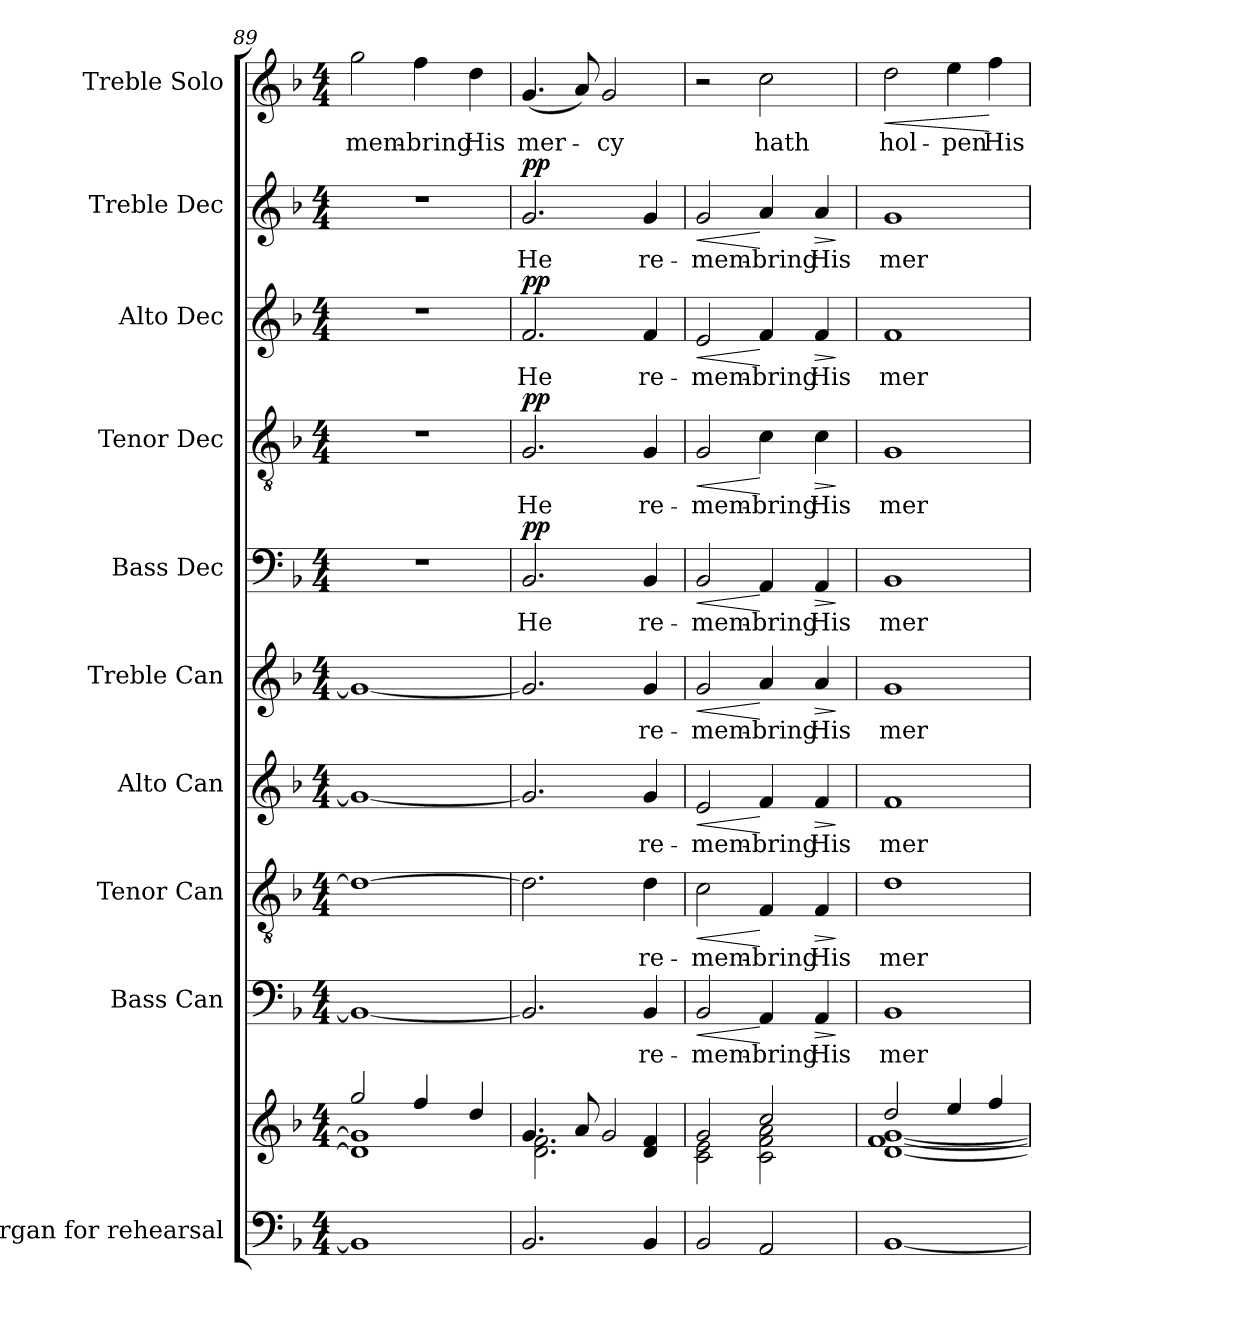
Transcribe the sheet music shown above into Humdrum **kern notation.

**kern	**kern	**kern	**text	**dynam	**kern	**text	**dynam	**kern	**text	**dynam	**kern	**text	**dynam	**kern	**text	**dynam	**kern	**text	**dynam	**kern	**text	**dynam	**kern	**text	**dynam	**kern	**text	**dynam
*part10	*part10	*part9	*part9	*part9	*part8	*part8	*part8	*part7	*part7	*part7	*part6	*part6	*part6	*part5	*part5	*part5	*part4	*part4	*part4	*part3	*part3	*part3	*part2	*part2	*part2	*part1	*part1	*part1
*staff11	*staff10	*staff9	*staff9	*staff9	*staff8	*staff8	*staff8	*staff7	*staff7	*staff7	*staff6	*staff6	*staff6	*staff5	*staff5	*staff5	*staff4	*staff4	*staff4	*staff3	*staff3	*staff3	*staff2	*staff2	*staff2	*staff1	*staff1	*staff1
*I"Organ for  rehearsal	*	*I"Bass Can	*	*	*I"Tenor Can	*	*	*I"Alto Can	*	*	*I"Treble Can	*	*	*I"Bass Dec	*	*	*I"Tenor Dec	*	*	*I"Alto Dec	*	*	*I"Treble Dec	*	*	*I"Treble Solo	*	*
*I'Org.	*	*I'B.	*	*	*I'T.	*	*	*I'A.	*	*	*I'Tr.	*	*	*I'B.	*	*	*I'T.	*	*	*I'A.	*	*	*I'Tr.	*	*	*I'Tr. Solo	*	*
*clefF4	*clefG2	*clefF4	*	*	*clefGv2	*	*	*clefG2	*	*	*clefG2	*	*	*clefF4	*	*	*clefGv2	*	*	*clefG2	*	*	*clefG2	*	*	*clefG2	*	*
*	*	*	*	*	*ITrd7c12	*	*	*	*	*	*	*	*	*	*	*	*ITrd7c12	*	*	*	*	*	*	*	*	*	*	*
*k[b-]	*k[b-]	*k[b-]	*	*	*k[b-]	*	*	*k[b-]	*	*	*k[b-]	*	*	*k[b-]	*	*	*k[b-]	*	*	*k[b-]	*	*	*k[b-]	*	*	*k[b-]	*	*
*F:	*F:	*F:	*	*	*F:	*	*	*F:	*	*	*F:	*	*	*F:	*	*	*F:	*	*	*F:	*	*	*F:	*	*	*F:	*	*
*M4/4	*M4/4	*M4/4	*	*	*M4/4	*	*	*M4/4	*	*	*M4/4	*	*	*M4/4	*	*	*M4/4	*	*	*M4/4	*	*	*M4/4	*	*	*M4/4	*	*
=89	=89	=89	=89	=89	=89	=89	=89	=89	=89	=89	=89	=89	=89	=89	=89	=89	=89	=89	=89	=89	=89	=89	=89	=89	=89	=89	=89	=89
*	*^	*	*	*	*	*	*	*	*	*	*	*	*	*	*	*	*	*	*	*	*	*	*	*	*	*	*	*
!	!	!	!	!	!	!	!	!	!	!	!	!	!	!	!	!	!	!	!	!	!	!	!	!	!	!	!	!LO:LY:b:color=#000000	!
1BB-i]	2ggi/	1di] 1gi]	1BB-i_	.	.	1Di_	.	.	1gi_	.	.	1gi_	.	.	1r	.	.	1r	.	.	1r	.	.	1r	.	.	2ggi\	-mem-	.
!	!	!	!	!	!	!	!	!	!	!	!	!	!	!	!	!	!	!	!	!	!	!	!	!	!	!	!	!LO:LY:b:color=#000000	!
.	4ffi/	.	.	.	.	.	.	.	.	.	.	.	.	.	.	.	.	.	.	.	.	.	.	.	.	.	4ffi\	-bring	.
!	!	!	!	!	!	!	!	!	!	!	!	!	!	!	!	!	!	!	!	!	!	!	!	!	!	!	!	!LO:LY:b:color=#000000	!
.	4ddi/	.	.	.	.	.	.	.	.	.	.	.	.	.	.	.	.	.	.	.	.	.	.	.	.	.	4ddi\	His	.
=90	=90	=90	=90	=90	=90	=90	=90	=90	=90	=90	=90	=90	=90	=90	=90	=90	=90	=90	=90	=90	=90	=90	=90	=90	=90	=90	=90	=90	=90
!	!	!	!	!	!	!	!	!	!	!	!	!	!	!	!	!LO:LY:b:color=#000000	!	!	!	!	!	!	!	!	!	!	!	!	!
!	!	!	!	!	!	!	!	!	!	!	!	!	!	!	!	!	!	!	!LO:LY:b:color=#000000	!	!	!	!	!	!	!	!	!	!
!	!	!	!	!	!	!	!	!	!	!	!	!	!	!	!	!	!	!	!	!	!	!LO:LY:b:color=#000000	!	!	!	!	!	!	!
!	!	!	!	!	!	!	!	!	!	!	!	!	!	!	!	!	!	!	!	!	!	!	!	!	!LO:LY:b:color=#000000	!	!	!	!
!	!	!	!	!	!	!	!	!	!	!	!	!	!	!	!	!	!	!	!	!	!	!	!	!	!	!	!	!LO:LY:b:color=#000000	!
2.BB-i/	4.gi/	2.di\ 2.fi	2.BB-i/]	.	.	2.Di\]	.	.	2.gi/]	.	.	2.gi/]	.	.	2.BB-i/	He	pp	2.GGi/	He	pp	2.fi/	He	pp	2.gi/	He	pp	(4.gi/	mer-	.
.	8ai/	.	.	.	.	.	.	.	.	.	.	.	.	.	.	.	.	.	.	.	.	.	.	.	.	.	8ai/)	.	.
!	!	!	!	!	!	!	!	!	!	!	!	!	!	!	!	!	!	!	!	!	!	!	!	!	!	!	!	!LO:LY:b:color=#000000	!
.	2gi/	.	.	.	.	.	.	.	.	.	.	.	.	.	.	.	.	.	.	.	.	.	.	.	.	.	2gi/	-cy	.
!	!	!	!	!LO:LY:b:color=#000000	!	!	!	!	!	!	!	!	!	!	!	!	!	!	!	!	!	!	!	!	!	!	!	!	!
!	!	!	!	!	!	!	!LO:LY:b:color=#000000	!	!	!	!	!	!	!	!	!	!	!	!	!	!	!	!	!	!	!	!	!	!
!	!	!	!	!	!	!	!	!	!	!LO:LY:b:color=#000000	!	!	!	!	!	!	!	!	!	!	!	!	!	!	!	!	!	!	!
!	!	!	!	!	!	!	!	!	!	!	!	!	!LO:LY:b:color=#000000	!	!	!	!	!	!	!	!	!	!	!	!	!	!	!	!
!	!	!	!	!	!	!	!	!	!	!	!	!	!	!	!	!LO:LY:b:color=#000000	!	!	!	!	!	!	!	!	!	!	!	!	!
!	!	!	!	!	!	!	!	!	!	!	!	!	!	!	!	!	!	!	!LO:LY:b:color=#000000	!	!	!	!	!	!	!	!	!	!
!	!	!	!	!	!	!	!	!	!	!	!	!	!	!	!	!	!	!	!	!	!	!LO:LY:b:color=#000000	!	!	!	!	!	!	!
!	!	!	!	!	!	!	!	!	!	!	!	!	!	!	!	!	!	!	!	!	!	!	!	!	!LO:LY:b:color=#000000	!	!	!	!
4BB-i/	.	4di/ 4fi	4BB-i/	re-	.	4Di\	re-	.	4gi/	re-	.	4gi/	re-	.	4BB-i/	re-	.	4GGi/	re-	.	4fi/	re-	.	4gi/	re-	.	.	.	.
=91	=91	=91	=91	=91	=91	=91	=91	=91	=91	=91	=91	=91	=91	=91	=91	=91	=91	=91	=91	=91	=91	=91	=91	=91	=91	=91	=91	=91	=91
!	!	!	!	!LO:LY:b:color=#000000	!LO:HP:b	!	!	!	!	!	!	!	!	!	!	!	!	!	!	!	!	!	!	!	!	!	!	!	!
!	!	!	!	!	!	!	!LO:LY:b:color=#000000	!LO:HP:b	!	!	!	!	!	!	!	!	!	!	!	!	!	!	!	!	!	!	!	!	!
!	!	!	!	!	!	!	!	!	!	!LO:LY:b:color=#000000	!LO:HP:b	!	!	!	!	!	!	!	!	!	!	!	!	!	!	!	!	!	!
!	!	!	!	!	!	!	!	!	!	!	!	!	!LO:LY:b:color=#000000	!LO:HP:b	!	!	!	!	!	!	!	!	!	!	!	!	!	!	!
!	!	!	!	!	!	!	!	!	!	!	!	!	!	!	!	!LO:LY:b:color=#000000	!LO:HP:b	!	!	!	!	!	!	!	!	!	!	!	!
!	!	!	!	!	!	!	!	!	!	!	!	!	!	!	!	!	!	!	!LO:LY:b:color=#000000	!LO:HP:b	!	!	!	!	!	!	!	!	!
!	!	!	!	!	!	!	!	!	!	!	!	!	!	!	!	!	!	!	!	!	!	!LO:LY:b:color=#000000	!LO:HP:b	!	!	!	!	!	!
!	!	!	!	!	!	!	!	!	!	!	!	!	!	!	!	!	!	!	!	!	!	!	!	!	!LO:LY:b:color=#000000	!LO:HP:b	!	!	!
2BB-i/	2gi/	2ci\ 2ei	2BB-i/	-mem-	<	2Ci\	-mem-	<	2ei/	-mem-	<	2gi/	-mem-	<	2BB-i/	-mem-	<	2GGi/	-mem-	<	2ei/	-mem-	<	2gi/	-mem-	<	2r	.	.
!	!	!	!	!LO:LY:b:color=#000000	!	!	!	!	!	!	!	!	!	!	!	!	!	!	!	!	!	!	!	!	!	!	!	!	!
!	!	!	!	!	!	!	!LO:LY:b:color=#000000	!	!	!	!	!	!	!	!	!	!	!	!	!	!	!	!	!	!	!	!	!	!
!	!	!	!	!	!	!	!	!	!	!LO:LY:b:color=#000000	!	!	!	!	!	!	!	!	!	!	!	!	!	!	!	!	!	!	!
!	!	!	!	!	!	!	!	!	!	!	!	!	!LO:LY:b:color=#000000	!	!	!	!	!	!	!	!	!	!	!	!	!	!	!	!
!	!	!	!	!	!	!	!	!	!	!	!	!	!	!	!	!LO:LY:b:color=#000000	!	!	!	!	!	!	!	!	!	!	!	!	!
!	!	!	!	!	!	!	!	!	!	!	!	!	!	!	!	!	!	!	!LO:LY:b:color=#000000	!	!	!	!	!	!	!	!	!	!
!	!	!	!	!	!	!	!	!	!	!	!	!	!	!	!	!	!	!	!	!	!	!LO:LY:b:color=#000000	!	!	!	!	!	!	!
!	!	!	!	!	!	!	!	!	!	!	!	!	!	!	!	!	!	!	!	!	!	!	!	!	!LO:LY:b:color=#000000	!	!	!	!
!	!	!	!	!	!	!	!	!	!	!	!	!	!	!	!	!	!	!	!	!	!	!	!	!	!	!	!	!LO:LY:b:color=#000000	!
2AAi/	2cci/	2ci\ 2fi 2ai	4AAi/	-bring	[	4FFi/	-bring	[	4fi/	-bring	[	4ai/	-bring	[	4AAi/	-bring	[	4Ci\	-bring	[	4fi/	-bring	[	4ai/	-bring	[	2cci\	hath	.
!	!	!	!	!LO:LY:b:color=#000000	!LO:HP:b	!	!	!	!	!	!	!	!	!	!	!	!	!	!	!	!	!	!	!	!	!	!	!	!
!	!	!	!	!	!	!	!LO:LY:b:color=#000000	!LO:HP:b	!	!	!	!	!	!	!	!	!	!	!	!	!	!	!	!	!	!	!	!	!
!	!	!	!	!	!	!	!	!	!	!LO:LY:b:color=#000000	!LO:HP:b	!	!	!	!	!	!	!	!	!	!	!	!	!	!	!	!	!	!
!	!	!	!	!	!	!	!	!	!	!	!	!	!LO:LY:b:color=#000000	!LO:HP:b	!	!	!	!	!	!	!	!	!	!	!	!	!	!	!
!	!	!	!	!	!	!	!	!	!	!	!	!	!	!	!	!LO:LY:b:color=#000000	!LO:HP:b	!	!	!	!	!	!	!	!	!	!	!	!
!	!	!	!	!	!	!	!	!	!	!	!	!	!	!	!	!	!	!	!LO:LY:b:color=#000000	!LO:HP:b	!	!	!	!	!	!	!	!	!
!	!	!	!	!	!	!	!	!	!	!	!	!	!	!	!	!	!	!	!	!	!	!LO:LY:b:color=#000000	!LO:HP:b	!	!	!	!	!	!
!	!	!	!	!	!	!	!	!	!	!	!	!	!	!	!	!	!	!	!	!	!	!	!	!	!LO:LY:b:color=#000000	!LO:HP:b	!	!	!
.	.	.	4AAi/	His	>	4FFi/	His	>	4fi/	His	>	4ai/	His	>	4AAi/	His	>	4Ci\	His	>	4fi/	His	>	4ai/	His	>	.	.	.
*	*v	*v	*	*	*	*	*	*	*	*	*	*	*	*	*	*	*	*	*	*	*	*	*	*	*	*	*	*	*
.	.	.	.	]	.	.	]	.	.	]	.	.	]	.	.	]	.	.	]	.	.	]	.	.	]	.	.	.
!!LO:PB:g=z
=92	=92	=92	=92	=92	=92	=92	=92	=92	=92	=92	=92	=92	=92	=92	=92	=92	=92	=92	=92	=92	=92	=92	=92	=92	=92	=92	=92	=92
*	*^	*	*	*	*	*	*	*	*	*	*	*	*	*	*	*	*	*	*	*	*	*	*	*	*	*	*	*
!	!	!	!	!LO:LY:b:color=#000000	!	!	!	!	!	!	!	!	!	!	!	!	!	!	!	!	!	!	!	!	!	!	!	!	!
!	!	!	!	!	!	!	!LO:LY:b:color=#000000	!	!	!	!	!	!	!	!	!	!	!	!	!	!	!	!	!	!	!	!	!	!
!	!	!	!	!	!	!	!	!	!	!LO:LY:b:color=#000000	!	!	!	!	!	!	!	!	!	!	!	!	!	!	!	!	!	!	!
!	!	!	!	!	!	!	!	!	!	!	!	!	!LO:LY:b:color=#000000	!	!	!	!	!	!	!	!	!	!	!	!	!	!	!	!
!	!	!	!	!	!	!	!	!	!	!	!	!	!	!	!	!LO:LY:b:color=#000000	!	!	!	!	!	!	!	!	!	!	!	!	!
!	!	!	!	!	!	!	!	!	!	!	!	!	!	!	!	!	!	!	!LO:LY:b:color=#000000	!	!	!	!	!	!	!	!	!	!
!	!	!	!	!	!	!	!	!	!	!	!	!	!	!	!	!	!	!	!	!	!	!LO:LY:b:color=#000000	!	!	!	!	!	!	!
!	!	!	!	!	!	!	!	!	!	!	!	!	!	!	!	!	!	!	!	!	!	!	!	!	!LO:LY:b:color=#000000	!	!	!	!
!	!	!	!	!	!	!	!	!	!	!	!	!	!	!	!	!	!	!	!	!	!	!	!	!	!	!	!	!LO:LY:b:color=#000000	!LO:HP:b
[1BB-i	2ddi/	[1di [1fi [1gi	1BB-i	mer-	.	1Di	mer-	.	1fi	mer-	.	1gi	mer-	.	1BB-i	mer-	.	1GGi	mer-	.	1fi	mer-	.	1gi	mer-	.	2ddi\	hol-	<
!	!	!	!	!	!	!	!	!	!	!	!	!	!	!	!	!	!	!	!	!	!	!	!	!	!	!	!	!LO:LY:b:color=#000000	!
.	4eei/	.	.	.	.	.	.	.	.	.	.	.	.	.	.	.	.	.	.	.	.	.	.	.	.	.	4eei\	-pen	.
!	!	!	!	!	!	!	!	!	!	!	!	!	!	!	!	!	!	!	!	!	!	!	!	!	!	!	!	!LO:LY:b:color=#000000	!
.	4ffi/	.	.	.	.	.	.	.	.	.	.	.	.	.	.	.	.	.	.	.	.	.	.	.	.	.	4ffi\	His	[
*	*v	*v	*	*	*	*	*	*	*	*	*	*	*	*	*	*	*	*	*	*	*	*	*	*	*	*	*	*	*
=	=	=	=	=	=	=	=	=	=	=	=	=	=	=	=	=	=	=	=	=	=	=	=	=	=	=	=	=
*-	*-	*-	*-	*-	*-	*-	*-	*-	*-	*-	*-	*-	*-	*-	*-	*-	*-	*-	*-	*-	*-	*-	*-	*-	*-	*-	*-	*-
